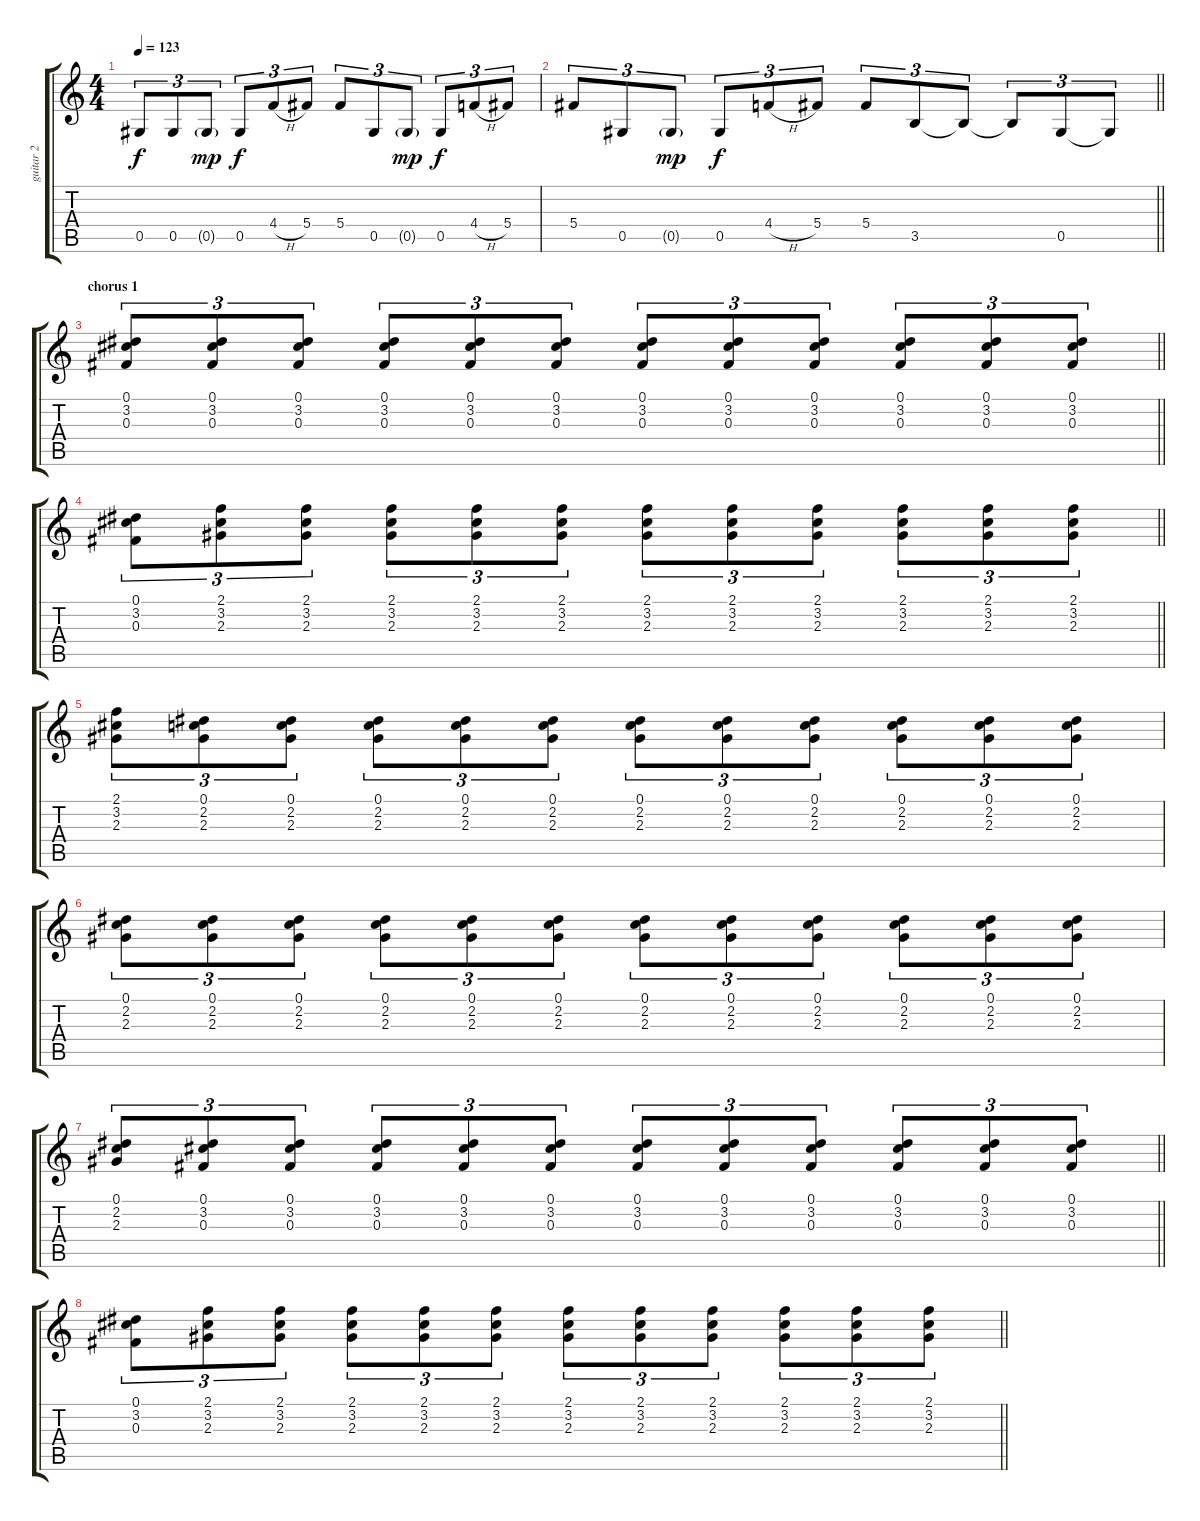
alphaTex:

\track ("guitar 2" "guitar 2") {instrument overdrivenguitar}
\staff {score tabs}
\tuning (Eb4 Bb3 Gb3 Db3 Ab2 Eb2) {hide}
\ts (4 4)
\tempo 123
\clef g2
\ks c
0.5{t}.8{tu (3 2) dy f} 0.5.8{tu (3 2)} 0.5{g}.8{tu (3 2) dy mp} 0.5.8{tu (3 2) dy f} 4.4{h}.8{tu (3 2)} 5.4.8{tu (3 2)} 5.4.8{tu (3 2)} 0.5.8{tu (3 2)} 0.5{g}.8{tu (3 2) dy mp} 0.5.8{tu (3 2) dy f} 4.4{h}.8{tu (3 2)} 5.4.8{tu (3 2)} |
\barLineRight lightlight
5.4.8{tu (3 2)} 0.5.8{tu (3 2)} 0.5{g}.8{tu (3 2) dy mp} 0.5.8{tu (3 2) dy f} 4.4{h}.8{tu (3 2)} 5.4.8{tu (3 2)} 5.4.8{tu (3 2)} 3.5.8{tu (3 2)} 3.5{t}.8{tu (3 2)} 3.5{t}.8{tu (3 2)} 0.5.8{tu (3 2)} 0.5{t}.8{tu (3 2)} |
\section ("" "chorus 1")
\barLineRight lightlight
(0.1 3.2 0.3).8{tu (3 2)} (0.1 3.2 0.3).8{tu (3 2)} (0.1 3.2 0.3).8{tu (3 2)} (0.1 3.2 0.3).8{tu (3 2)} (0.1 3.2 0.3).8{tu (3 2)} (0.1 3.2 0.3).8{tu (3 2)} (0.1 3.2 0.3).8{tu (3 2)} (0.1 3.2 0.3).8{tu (3 2)} (0.1 3.2 0.3).8{tu (3 2)} (0.1 3.2 0.3).8{tu (3 2)} (0.1 3.2 0.3).8{tu (3 2)} (0.1 3.2 0.3).8{tu (3 2)} |
\barLineRight lightlight
(0.1 3.2 0.3).8{tu (3 2)} (2.1 3.2 2.3).8{tu (3 2)} (2.1 3.2 2.3).8{tu (3 2)} (2.1 3.2 2.3).8{tu (3 2)} (2.1 3.2 2.3).8{tu (3 2)} (2.1 3.2 2.3).8{tu (3 2)} (2.1 3.2 2.3).8{tu (3 2)} (2.1 3.2 2.3).8{tu (3 2)} (2.1 3.2 2.3).8{tu (3 2)} (2.1 3.2 2.3).8{tu (3 2)} (2.1 3.2 2.3).8{tu (3 2)} (2.1 3.2 2.3).8{tu (3 2)} |
(2.1 3.2 2.3).8{tu (3 2)} (0.1 2.2 2.3).8{tu (3 2)} (0.1 2.2 2.3).8{tu (3 2)} (0.1 2.2 2.3).8{tu (3 2)} (0.1 2.2 2.3).8{tu (3 2)} (0.1 2.2 2.3).8{tu (3 2)} (0.1 2.2 2.3).8{tu (3 2)} (0.1 2.2 2.3).8{tu (3 2)} (0.1 2.2 2.3).8{tu (3 2)} (0.1 2.2 2.3).8{tu (3 2)} (0.1 2.2 2.3).8{tu (3 2)} (0.1 2.2 2.3).8{tu (3 2)} |
(0.1 2.2 2.3).8{tu (3 2)} (0.1 2.2 2.3).8{tu (3 2)} (0.1 2.2 2.3).8{tu (3 2)} (0.1 2.2 2.3).8{tu (3 2)} (0.1 2.2 2.3).8{tu (3 2)} (0.1 2.2 2.3).8{tu (3 2)} (0.1 2.2 2.3).8{tu (3 2)} (0.1 2.2 2.3).8{tu (3 2)} (0.1 2.2 2.3).8{tu (3 2)} (0.1 2.2 2.3).8{tu (3 2)} (0.1 2.2 2.3).8{tu (3 2)} (0.1 2.2 2.3).8{tu (3 2)} |
\barLineRight lightlight
(0.1 2.2 2.3).8{tu (3 2)} (0.1 3.2 0.3).8{tu (3 2)} (0.1 3.2 0.3).8{tu (3 2)} (0.1 3.2 0.3).8{tu (3 2)} (0.1 3.2 0.3).8{tu (3 2)} (0.1 3.2 0.3).8{tu (3 2)} (0.1 3.2 0.3).8{tu (3 2)} (0.1 3.2 0.3).8{tu (3 2)} (0.1 3.2 0.3).8{tu (3 2)} (0.1 3.2 0.3).8{tu (3 2)} (0.1 3.2 0.3).8{tu (3 2)} (0.1 3.2 0.3).8{tu (3 2)} |
\barLineRight lightlight
(0.1 3.2 0.3).8{tu (3 2)} (2.1 3.2 2.3).8{tu (3 2)} (2.1 3.2 2.3).8{tu (3 2)} (2.1 3.2 2.3).8{tu (3 2)} (2.1 3.2 2.3).8{tu (3 2)} (2.1 3.2 2.3).8{tu (3 2)} (2.1 3.2 2.3).8{tu (3 2)} (2.1 3.2 2.3).8{tu (3 2)} (2.1 3.2 2.3).8{tu (3 2)} (2.1 3.2 2.3).8{tu (3 2)} (2.1 3.2 2.3).8{tu (3 2)} (2.1 3.2 2.3).8{tu (3 2)}
